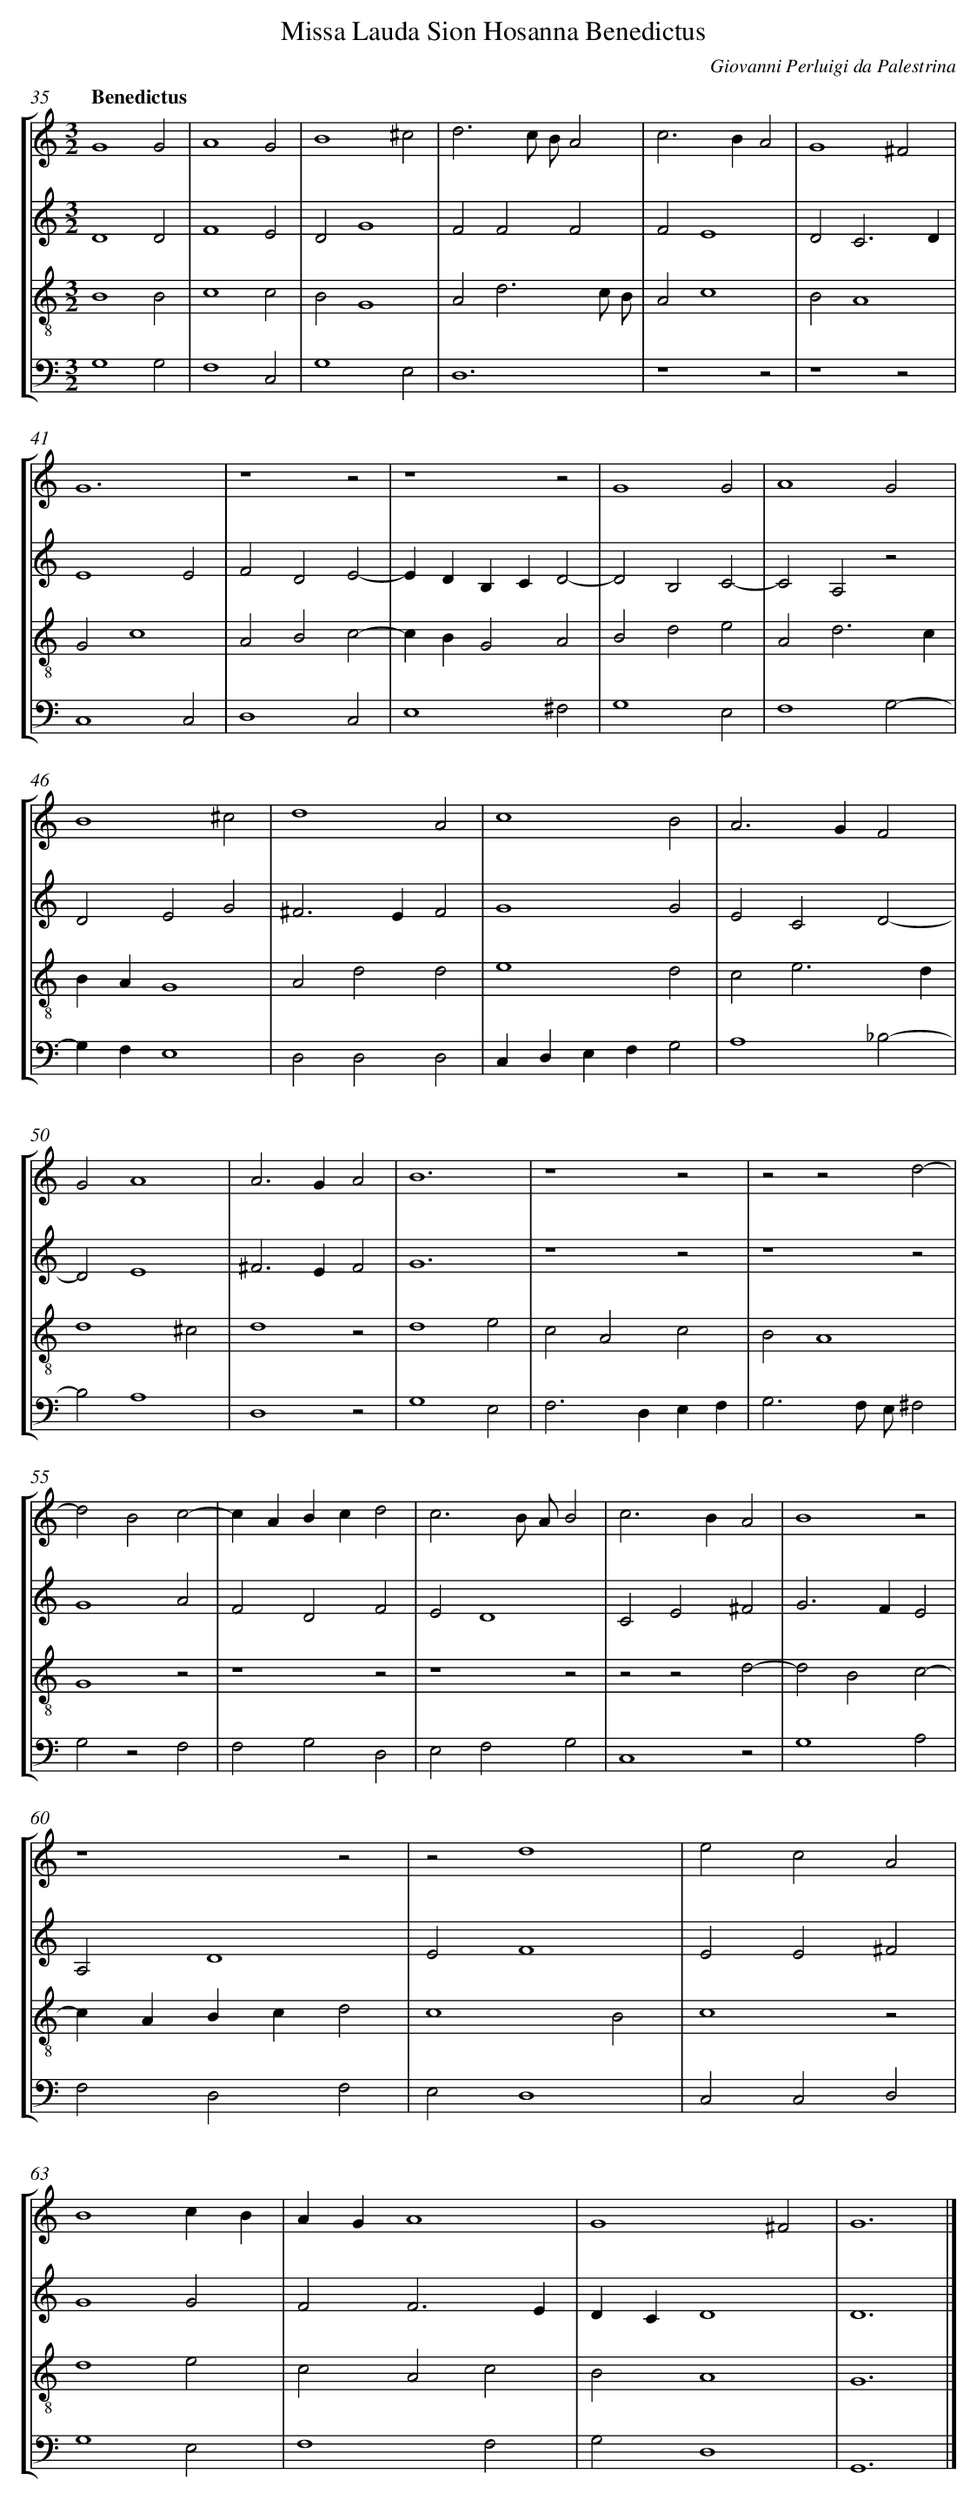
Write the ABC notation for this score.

X:1
T: Missa Lauda Sion Hosanna Benedictus
C: Giovanni Perluigi da Palestrina
L: 1/4
M: 3/2
Q: "Benedictus"
%%staves [1 2 3 4]
V: 1 clef=treble
V: 2 clef=treble
V: 3 clef=treble-8
V: 4 clef=bass
K: C
[V:1] G4G2 |
[V:2] D4D2 |
[V:3] B4B2 |
[V:4] G,4G,2 |
[V:1] A4G2 |
[V:2] F4E2 |
[V:3] c4c2 |
[V:4] F,4C,2 |
[V:1] B4^c2 |
[V:2] D2G4 |
[V:3] B2G4 |
[V:4] G,4E,2 |
[V:1] d3c/ B/A2 |
[V:2] F2F2F2 |
[V:3] A2d3c/ B/ |
[V:4] D,6 |
[V:1] c2>B2A2 |
[V:2] F2E4 |
[V:3] A2c4 |
[V:4] z4z2 |
[V:1] G4^F2 |
[V:2] D2C3D |
[V:3] B2A4 |
[V:4] z4z2 |
[V:1] G6 |
[V:2] E4E2 |
[V:3] G2c4 |
[V:4] C,4C,2 |
[V:1] z4z2 |
[V:2] F2D2E2- |
[V:3] A2B2c2- |
[V:4] D,4C,2 |
[V:1] z4z2 |
[V:2] EDB,CD2- |
[V:3] cBG2A2 |
[V:4] E,4^F,2 |
[V:1] G4G2 |
[V:2] D2B,2C2- |
[V:3] B2d2e2 |
[V:4] G,4E,2 |
[V:1] A4G2 |
[V:2] C2A,2z2 |
[V:3] A2d3c |
[V:4] F,4G,2- |
[V:1] B4^c2 |
[V:2] D2E2G2 |
[V:3] BAG4 |
[V:4] G,F,E,4 |
[V:1] d4A2 |
[V:2] ^F2>E2F2 |
[V:3] A2d2d2 |
[V:4] D,2D,2D,2 |
[V:1] c4B2 |
[V:2] G4G2 |
[V:3] e4d2 |
[V:4] C,D,E,F,G,2 |
[V:1] A2>G2F2 |
[V:2] E2C2D2- |
[V:3] c2e3d |
[V:4] A,4_B,2- |
[V:1] G2A4 |
[V:2] D2E4 |
[V:3] d4^c2 |
[V:4] B,2A,4 |
[V:1] A2>G2A2 |
[V:2] ^F2>E2F2 |
[V:3] d4z2 |
[V:4] D,4z2 |
[V:1] B6 |
[V:2] G6 |
[V:3] d4e2 |
[V:4] G,4E,2 |
[V:1] z4z2 |
[V:2] z4z2 |
[V:3] c2A2c2 |
[V:4] F,2>D,2E,F, |
[V:1] z2z2d2- |
[V:2] z4z2 |
[V:3] B2A4 |
[V:4] G,3F,/ E,/^F,2 |
[V:1] d2B2c2- |
[V:2] G4A2 |
[V:3] G4z2 |
[V:4] G,2z2F,2 |
[V:1] cABcd2 |
[V:2] F2D2F2 |
[V:3] z4z2 |
[V:4] F,2G,2D,2 |
[V:1] c3B/ A/B2 |
[V:2] E2D4 |
[V:3] z4z2 |
[V:4] E,2F,2G,2 |
[V:1] c2>B2A2 |
[V:2] C2E2^F2 |
[V:3] z2z2d2- |
[V:4] C,4z2 |
[V:1] B4z2 |
[V:2] G2>F2E2 |
[V:3] d2B2c2- |
[V:4] G,4A,2 |
[V:1] z4z2 |
[V:2] A,2D4 |
[V:3] cABcd2 |
[V:4] F,2D,2F,2 |
[V:1] z2d4 |
[V:2] E2F4 |
[V:3] c4B2 |
[V:4] E,2D,4 |
[V:1] e2c2A2 |
[V:2] E2E2^F2 |
[V:3] c4z2 |
[V:4] C,2C,2D,2 |
[V:1] B4cB |
[V:2] G4G2 |
[V:3] d4e2 |
[V:4] G,4E,2 |
[V:1] AGA4 |
[V:2] F2F3E |
[V:3] c2A2c2 |
[V:4] F,4F,2 |
[V:1] G4^F2 |
[V:2] DCD4 |
[V:3] B2A4 |
[V:4] G,2D,4 |
[V:1] G6 |]
[V:2] D6 |]
[V:3] G6 |]
[V:4] G,,6 |]
